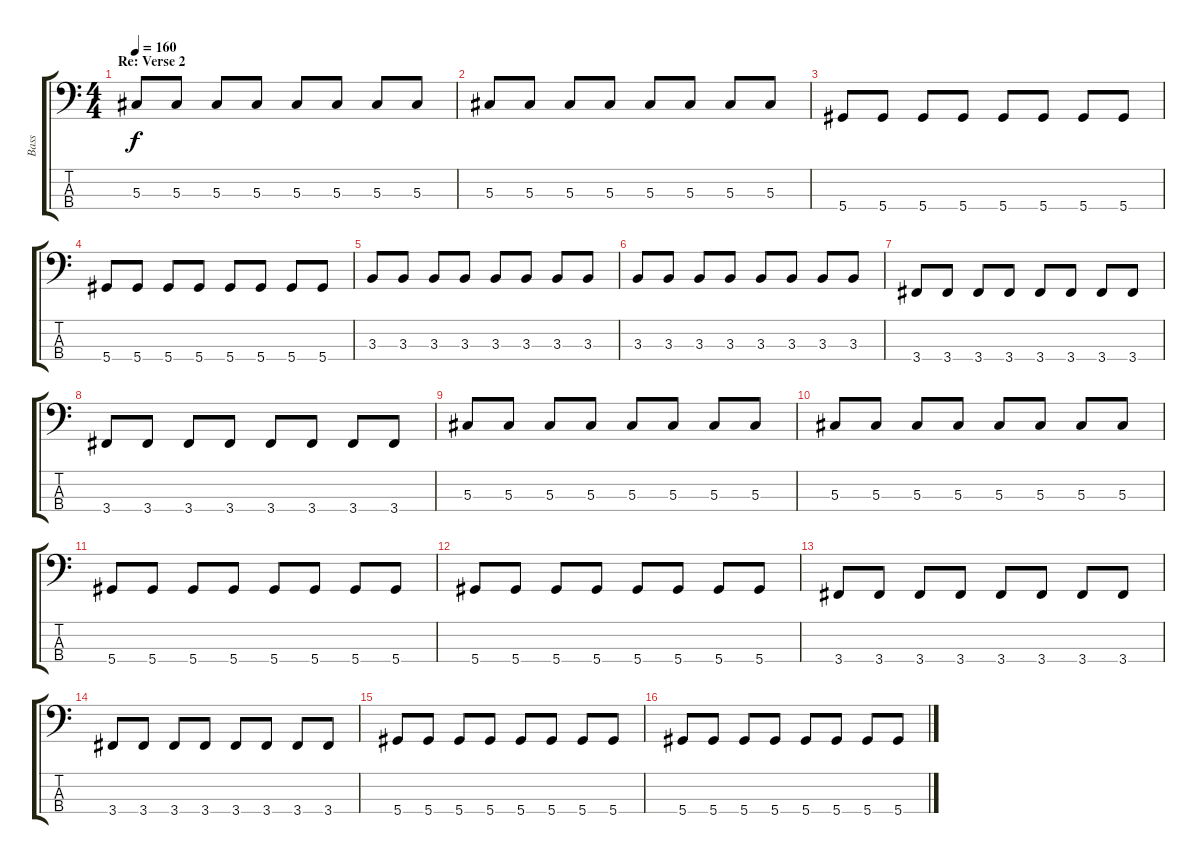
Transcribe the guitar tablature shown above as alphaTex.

\track ("Bass" "Bass") {instrument electricbassfinger}
\staff {score tabs}
\tuning (Gb2 Db2 Ab1 Eb1) {hide}
\ts (4 4)
\section ("" "Re: Verse 2")
\tempo 160
\clef f4
\ks c
5.3.8{dy f} 5.3.8 5.3.8 5.3.8 5.3.8 5.3.8 5.3.8 5.3.8 |
5.3.8 5.3.8 5.3.8 5.3.8 5.3.8 5.3.8 5.3.8 5.3.8 |
5.4.8 5.4.8 5.4.8 5.4.8 5.4.8 5.4.8 5.4.8 5.4.8 |
5.4.8 5.4.8 5.4.8 5.4.8 5.4.8 5.4.8 5.4.8 5.4.8 |
3.3.8 3.3.8 3.3.8 3.3.8 3.3.8 3.3.8 3.3.8 3.3.8 |
3.3.8 3.3.8 3.3.8 3.3.8 3.3.8 3.3.8 3.3.8 3.3.8 |
3.4.8 3.4.8 3.4.8 3.4.8 3.4.8 3.4.8 3.4.8 3.4.8 |
3.4.8 3.4.8 3.4.8 3.4.8 3.4.8 3.4.8 3.4.8 3.4.8 |
5.3.8 5.3.8 5.3.8 5.3.8 5.3.8 5.3.8 5.3.8 5.3.8 |
5.3.8 5.3.8 5.3.8 5.3.8 5.3.8 5.3.8 5.3.8 5.3.8 |
5.4.8 5.4.8 5.4.8 5.4.8 5.4.8 5.4.8 5.4.8 5.4.8 |
5.4.8 5.4.8 5.4.8 5.4.8 5.4.8 5.4.8 5.4.8 5.4.8 |
3.4.8 3.4.8 3.4.8 3.4.8 3.4.8 3.4.8 3.4.8 3.4.8 |
3.4.8 3.4.8 3.4.8 3.4.8 3.4.8 3.4.8 3.4.8 3.4.8 |
5.4.8 5.4.8 5.4.8 5.4.8 5.4.8 5.4.8 5.4.8 5.4.8 |
5.4.8 5.4.8 5.4.8 5.4.8 5.4.8 5.4.8 5.4.8 5.4.8
